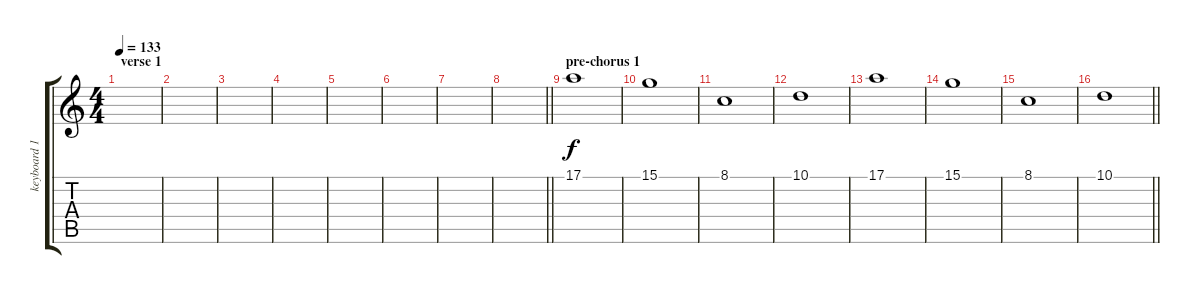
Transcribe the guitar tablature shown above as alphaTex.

\track ("keyboard 1" "keyboard 1") {instrument synthstrings1}
\staff {score tabs}
\tuning (E4 B3 G3 D3 A2 E2) {hide}
\ts (4 4)
\section ("" "verse 1")
\tempo 133
\clef g2
\ks c
|
|
|
|
|
|
|
\barLineRight lightlight
|
\section ("" "pre-chorus 1")
17.1.1 |
15.1.1 |
8.1.1 |
10.1.1 |
17.1.1 |
15.1.1 |
8.1.1 |
\barLineRight lightlight
10.1.1
